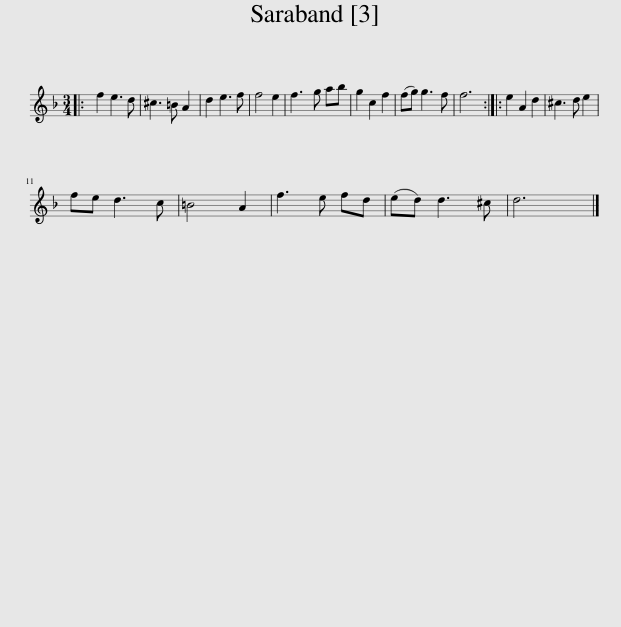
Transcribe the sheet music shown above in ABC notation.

X:1
L:1/8
M:3/4
I:linebreak $
K:Dmin
V:1 treble
V:1
|: f2 e3 d | ^c3 =B A2 | d2 e3 f | f4 e2 | f3 g ab | %5
 g2 c2 f2 | (fg) g3 f | f6 :: e2 A2 d2 | ^c3 d e2 |$ %10
 fe d3 c | =B4 A2 | f3 e fd | (ed) d3 ^c | d6 |] %15
